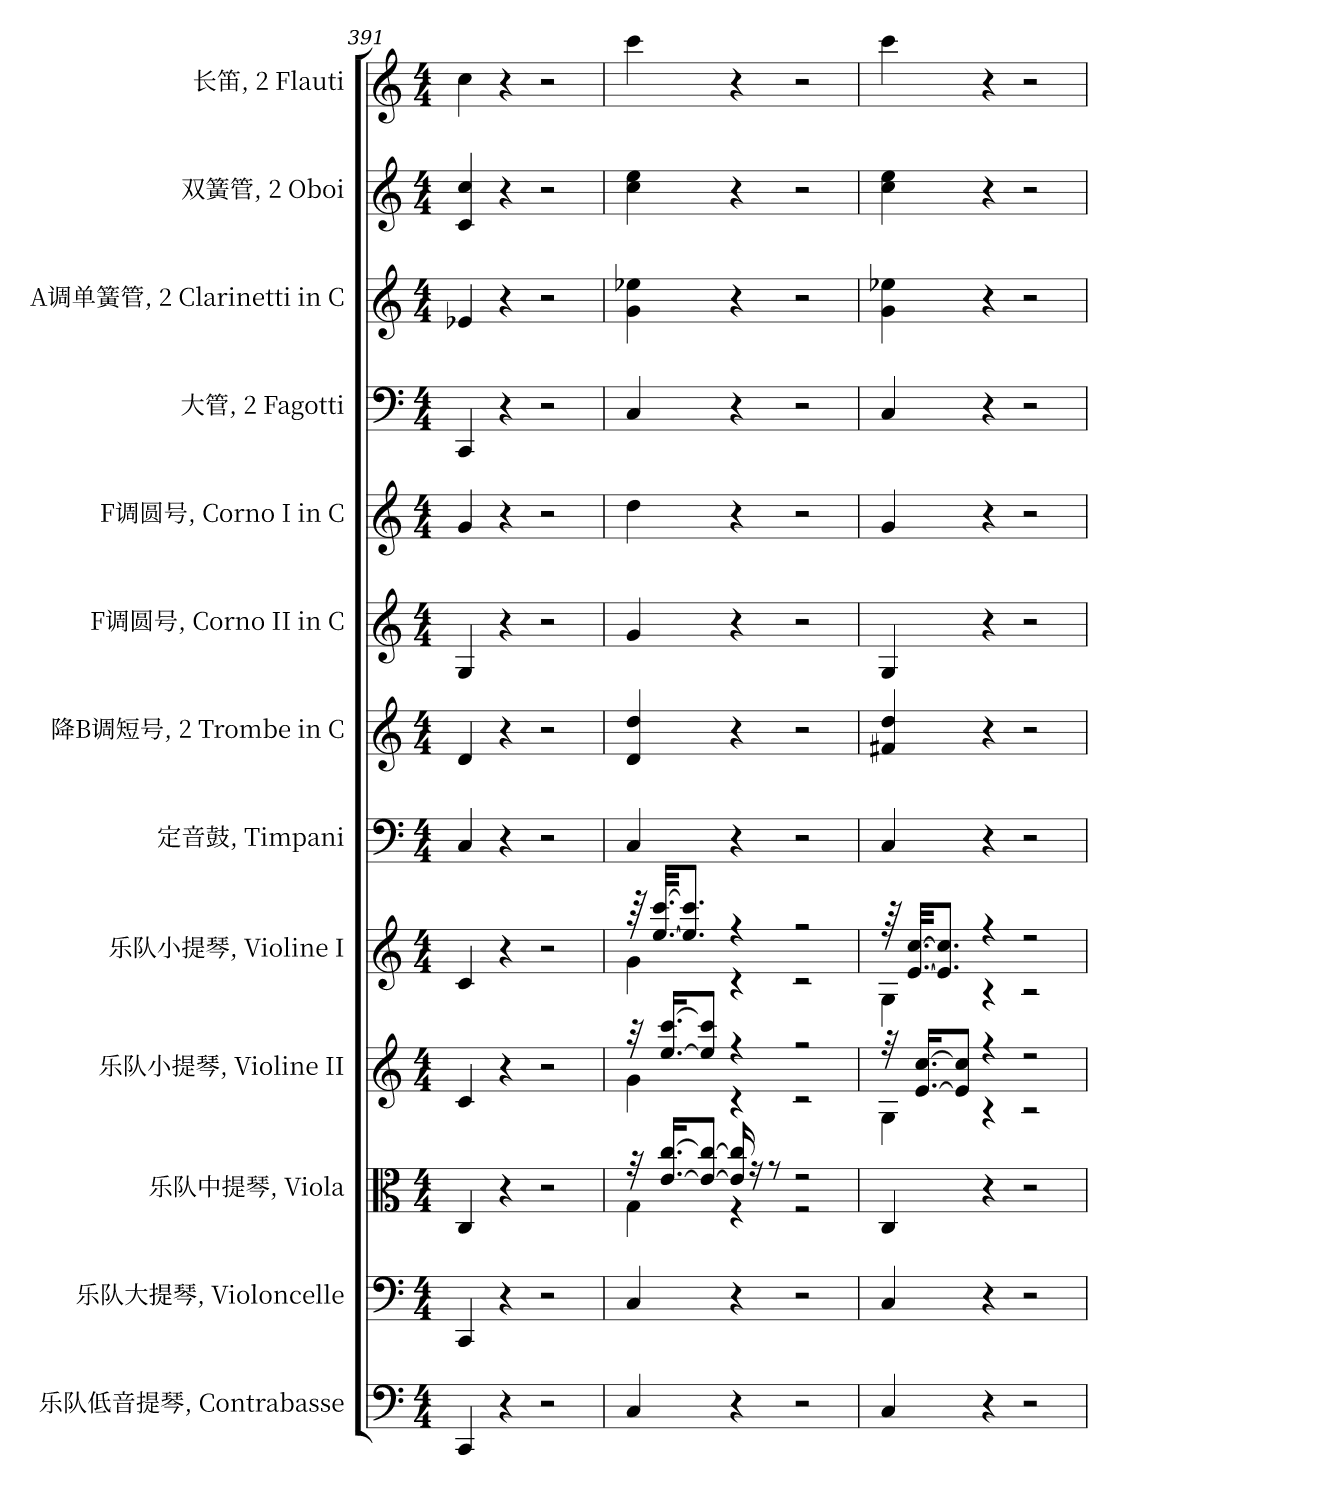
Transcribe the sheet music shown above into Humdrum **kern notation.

**kern	**kern	**kern	**kern	**kern	**kern	**kern	**kern	**kern	**kern	**kern	**kern	**kern
*part13	*part12	*part11	*part10	*part9	*part8	*part7	*part6	*part5	*part4	*part3	*part2	*part1
*staff13	*staff12	*staff11	*staff10	*staff9	*staff8	*staff7	*staff6	*staff5	*staff4	*staff3	*staff2	*staff1
*I"乐队低音提琴, Contrabasse	*I"乐队大提琴, Violoncelle	*I"乐队中提琴, Viola	*I"乐队小提琴, Violine II	*I"乐队小提琴, Violine I	*I"定音鼓, Timpani	*I"降B调短号, 2 Trombe in C	*I"F调圆号, Corno II in C	*I"F调圆号, Corno I in C	*I"大管, 2 Fagotti	*I"A调单簧管, 2 Clarinetti in C	*I"双簧管, 2 Oboi	*I"长笛, 2 Flauti
*I'Cbs.	*	*	*	*	*I'Timp.	*	*	*	*	*I'A Cl.	*I'Ob.	*I'Fl.
*clefF4	*clefF4	*clefC3	*clefG2	*clefG2	*clefF4	*clefG2	*clefG2	*clefG2	*clefF4	*clefG2	*clefG2	*clefG2
*ITrd7c12	*	*	*	*	*	*ITrd1c2	*ITrd4c7	*ITrd4c7	*	*ITrd2c3	*	*
*k[]	*k[]	*k[]	*k[]	*k[]	*k[]	*k[b-e-]	*k[b-]	*k[b-]	*k[]	*k[f#c#g#]	*k[]	*k[]
*M4/4	*M4/4	*M4/4	*M4/4	*M4/4	*M4/4	*M4/4	*M4/4	*M4/4	*M4/4	*M4/4	*M4/4	*M4/4
*MM204	*MM204	*MM204	*MM204	*MM204	*MM204	*MM204	*MM204	*MM204	*MM204	*MM204	*MM204	*MM204
=391	=391	=391	=391	=391	=391	=391	=391	=391	=391	=391	=391	=391
4CCC/	4CC/	4C/	4c/	4c/	4C/	4c/	4C/	4c/	4CC/	4cn/	4c/ 4cc/	4cc\
4r	4r	4r	4r	4r	4r	4r	4r	4r	4r	4r	4r	4r
2r	2r	2r	2r	2r	2r	2r	2r	2r	2r	2r	2r	2r
!!LO:PB:g=z
=392	=392	=392	=392	=392	=392	=392	=392	=392	=392	=392	=392	=392
*	*	*^	*^	*^	*	*	*	*	*	*	*	*
4CC/	4C/	32r	4G\	32r	4g\	64r	4g\	4C/	4c/ 4cc/	4c/	4g\	4C/	4e\ 4ccn\	4cc\ 4ee\	4ccc\
.	.	.	.	.	.	[32.ee/ [32.ccc/KKL	.	.	.	.	.	.	.	.	.
.	.	[16.e/ [16.cc/KL	.	[16.ee/ [16.ccc/KL	.	.	.	.	.	.	.	.	.	.	.
.	.	.	.	.	.	8.ee/] 8.ccc/]J	.	.	.	.	.	.	.	.	.
.	.	8e/_ 8cc/_J	.	8ee/] 8ccc/]J	.	.	.	.	.	.	.	.	.	.	.
4r	4r	16e/] 16cc/]	4r	4r	4r	4r	4r	4r	4r	4r	4r	4r	4r	4r	4r
.	.	16r	.	.	.	.	.	.	.	.	.	.	.	.	.
.	.	8r	.	.	.	.	.	.	.	.	.	.	.	.	.
2r	2r	2r	2r	2r	2r	2r	2r	2r	2r	2r	2r	2r	2r	2r	2r
*	*	*v	*v	*	*	*	*	*	*	*	*	*	*	*	*
=393	=393	=393	=393	=393	=393	=393	=393	=393	=393	=393	=393	=393	=393	=393
4CC/	4C/	4C/	32r	4G\	64r	4G\	4C/	4en/ 4cc/	4C/	4c/	4C/	4e\ 4ccn\	4cc\ 4ee\	4ccc\
.	.	.	.	.	[32.e/ [32.cc/KKL	.	.	.	.	.	.	.	.	.
.	.	.	[16.e/ [16.cc/KL	.	.	.	.	.	.	.	.	.	.	.
.	.	.	.	.	8.e/] 8.cc/]J	.	.	.	.	.	.	.	.	.
.	.	.	8e/] 8cc/]J	.	.	.	.	.	.	.	.	.	.	.
4r	4r	4r	4r	4r	4r	4r	4r	4r	4r	4r	4r	4r	4r	4r
2r	2r	2r	2r	2r	2r	2r	2r	2r	2r	2r	2r	2r	2r	2r
*	*	*	*v	*v	*	*	*	*	*	*	*	*	*	*
*	*	*	*	*v	*v	*	*	*	*	*	*	*	*
=	=	=	=	=	=	=	=	=	=	=	=	=
*-	*-	*-	*-	*-	*-	*-	*-	*-	*-	*-	*-	*-
